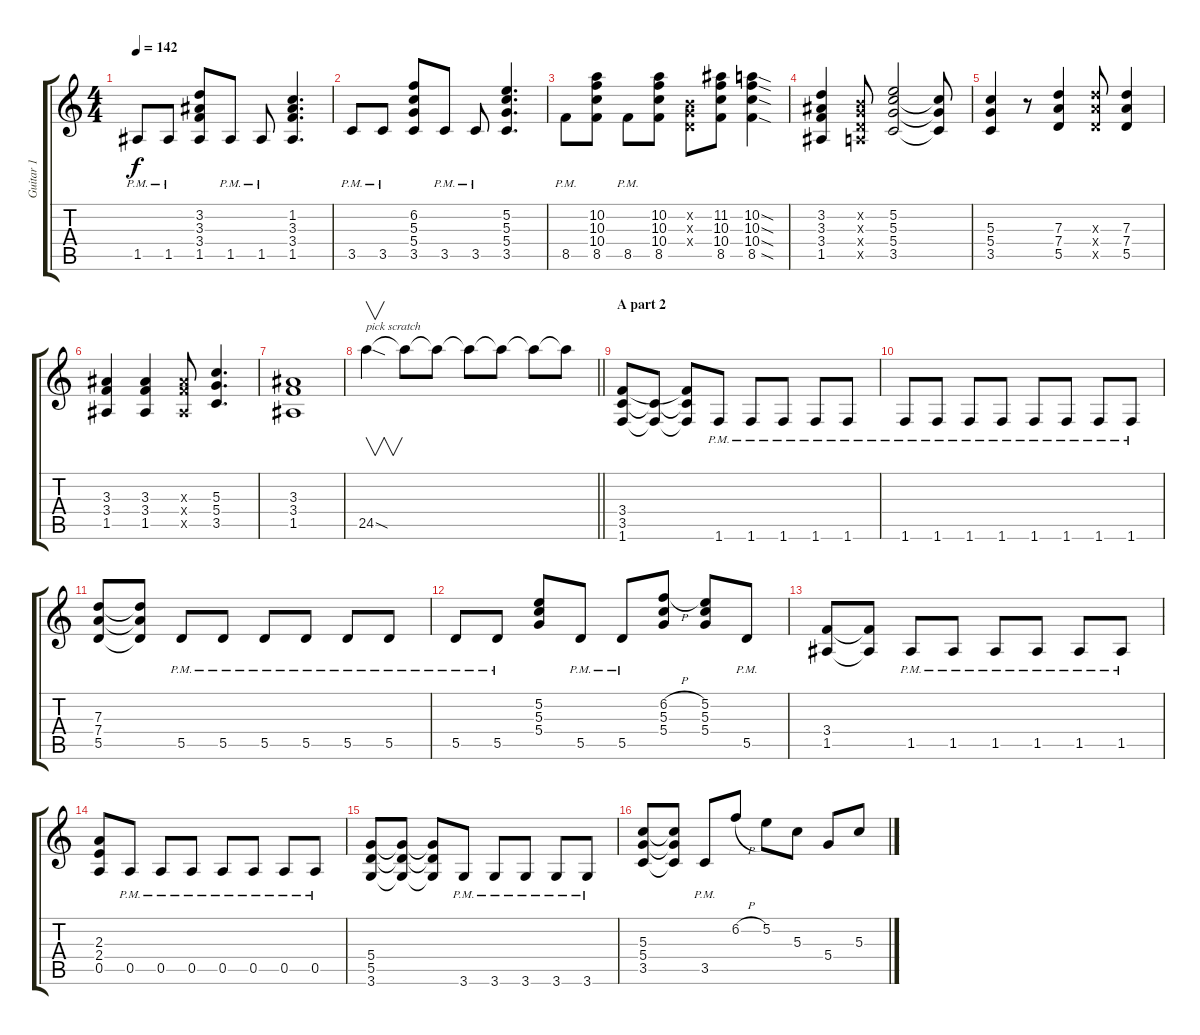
\track ("Guitar 1" "Guitar 1") {instrument distortionguitar}
\staff {score tabs}
\tuning (E4 B3 G3 D3 A2 E2) {hide}
\ts (4 4)
\tempo 142
\clef g2
\ks c
1.5{pm}.8{dy f} 1.5{pm}.8 (3.2 3.3 3.4 1.5).8 1.5{pm}.8 1.5{pm}.8 (1.2 3.3 3.4 1.5).4{d} |
3.5{pm}.8 3.5{pm}.8 (6.2 5.3 5.4 3.5).8 3.5{pm}.8 3.5{pm}.8 (5.2 5.3 5.4 3.5).4{d} |
8.5{pm}.8 (10.2 10.3 10.4 8.5).8 8.5{pm}.8 (10.2 10.3 10.4 8.5).8 (0.2{x} 0.3{x} 0.4{x}).8 (11.2 10.3 10.4 8.5).8 (10.2{sod} 10.3{sod} 10.4{sod} 8.5{sod}).4 |
(3.2 3.3 3.4 1.5).4 (0.2{x} 0.3{x} 0.4{x} 0.5{x}).8 (5.2 5.3 5.4 3.5).2 (5.3{t} 5.4{t} 3.5{t}).8 |
(5.3 5.4 3.5).4 r.8 (7.3 7.4 5.5).4 (7.3{x} 7.4{x} 5.5{x}).8 (7.3 7.4 5.5).4 |
(3.3 3.4 1.5).4 (3.3 3.4 1.5).4 (3.3{x} 3.4{x} 1.5{x}).8 (5.3 5.4 3.5).4{d} |
(3.3 3.4 1.5).1 |
\barLineRight lightlight
24.5{sod}.4{v txt "pick scratch"} 24.5{t}.8 24.5{t}.8 24.5{t}.8 24.5{t}.8 24.5{t}.8 24.5{t}.8 |
\section ("" "A part 2")
(3.4 3.5 1.6).8 (3.5{t} 1.6{t}).8 (3.4{t} 3.5{t} 1.6{t}).8 1.6{pm}.8 1.6{pm}.8 1.6{pm}.8 1.6{pm}.8 1.6{pm}.8 |
1.6{pm}.8 1.6{pm}.8 1.6{pm}.8 1.6{pm}.8 1.6{pm}.8 1.6{pm}.8 1.6{pm}.8 1.6{pm}.8 |
(7.3 7.4 5.5).8 (7.3{t} 7.4{t} 5.5{t}).8 5.5{pm}.8 5.5{pm}.8 5.5{pm}.8 5.5{pm}.8 5.5{pm}.8 5.5{pm}.8 |
5.5{pm}.8 5.5{pm}.8 (5.2 5.3 5.4).8 5.5{pm}.8 5.5{pm}.8 (6.2{h} 5.3 5.4).8 (5.2 5.3 5.4).8 5.5{pm}.8 |
(3.4 1.5).8 (3.4{t} 1.5{t}).8 1.5{pm}.8 1.5{pm}.8 1.5{pm}.8 1.5{pm}.8 1.5{pm}.8 1.5{pm}.8 |
(2.3 2.4 0.5).8 0.5{pm}.8 0.5{pm}.8 0.5{pm}.8 0.5{pm}.8 0.5{pm}.8 0.5{pm}.8 0.5{pm}.8 |
(5.4 5.5 3.6).8 (5.4{t} 5.5{t} 3.6{t}).8 (5.4{t} 5.5{t} 3.6{t}).8 3.6{pm}.8 3.6{pm}.8 3.6{pm}.8 3.6{pm}.8 3.6{pm}.8 |
(5.3 5.4 3.5).8 (5.3{t} 5.4{t} 3.5{t}).8 3.5{pm}.8 6.2{h}.8 5.2.8 5.3.8 5.4.8 5.3.8
